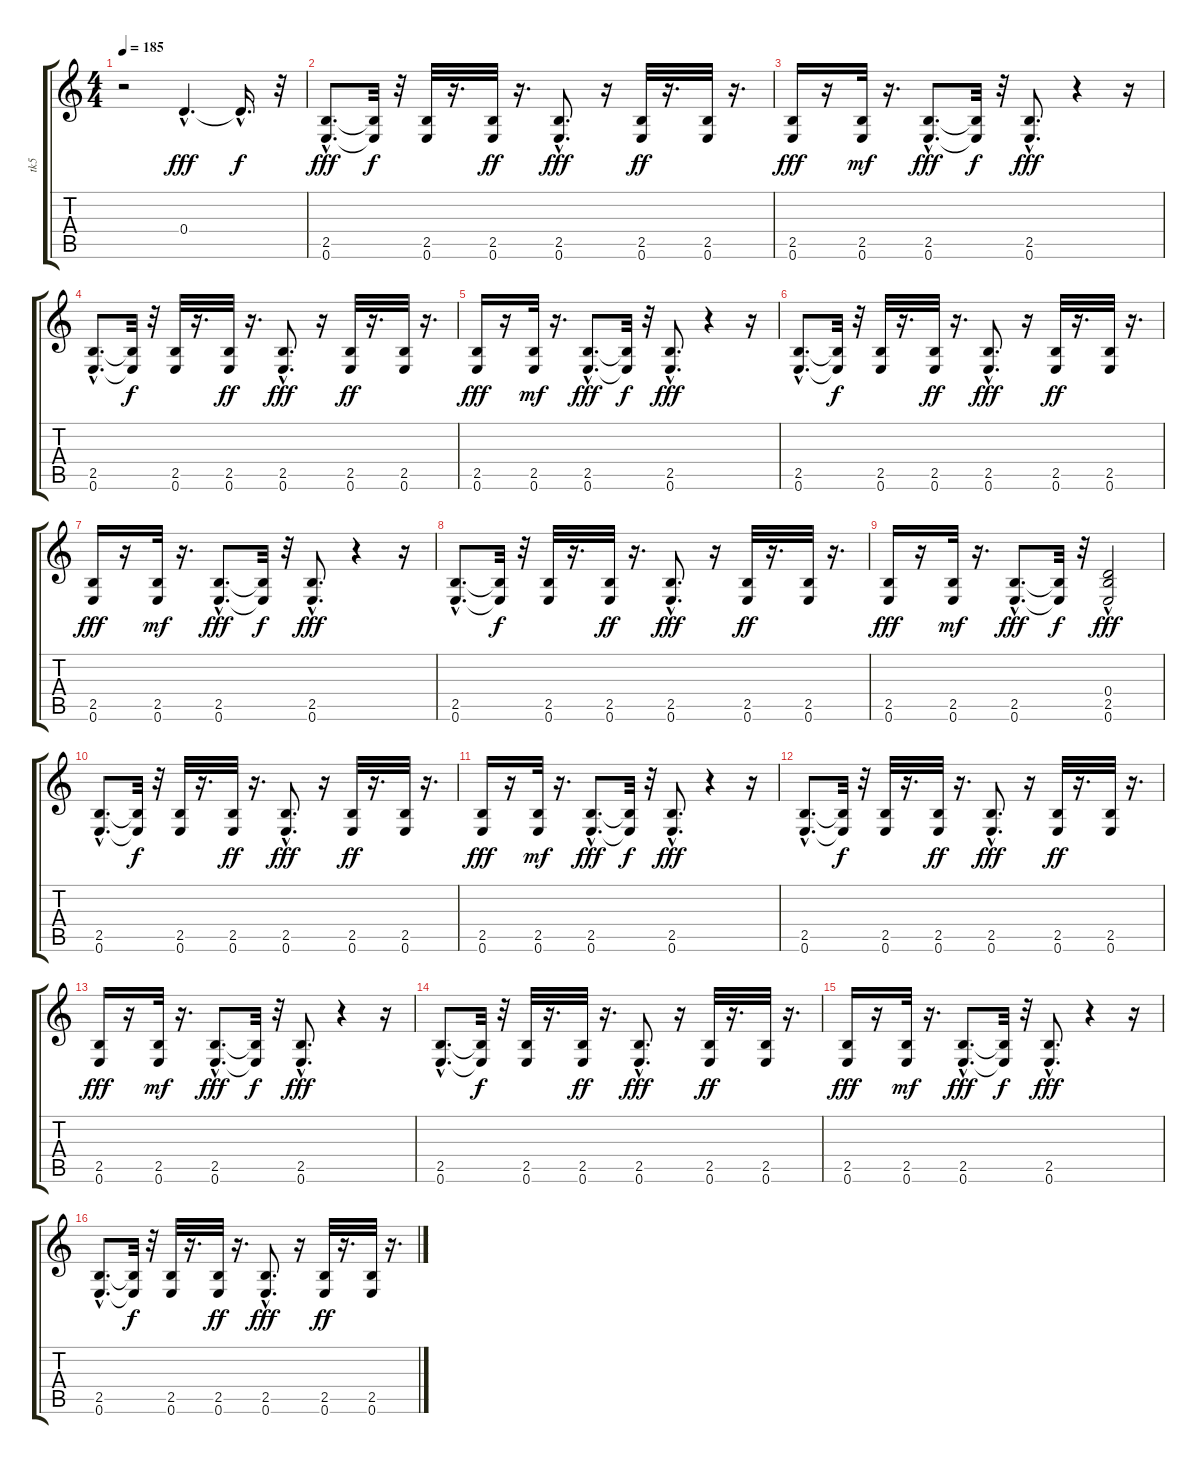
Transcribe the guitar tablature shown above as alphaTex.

\track ("tk5" "tk5") {instrument overdrivenguitar}
\staff {score tabs}
\tuning (E4 B3 G3 D3 A2 E2) {hide}
\ts (4 4)
\tempo 185
\clef g2
\ks c
r.2{dy fff} 0.4{hac}.4{d balance 16} 0.4{hac t}.16{d dy f} r.32 |
(2.5{hac} 0.6{hac}).8{d dy fff} (2.5{t} 0.6{t}).32{dy f} r.32 (2.5 0.6).32 r.16{d} (2.5 0.6).32{dy ff} r.16{d} (2.5{hac} 0.6{hac}).8{d dy fff} r.16 (2.5 0.6).32{dy ff} r.16{d} (2.5 0.6).32 r.16{d} |
(2.5 0.6).16{dy fff} r.16 (2.5 0.6).32{dy mf} r.16{d} (2.5{hac} 0.6{hac}).8{d dy fff} (2.5{t} 0.6{t}).32{dy f} r.32 (2.5 0.6{hac}).8{d dy fff} r.4 r.16 |
(2.5{hac} 0.6{hac}).8{d} (2.5{t} 0.6{t}).32{dy f} r.32 (2.5 0.6).32 r.16{d} (2.5 0.6).32{dy ff} r.16{d} (2.5{hac} 0.6{hac}).8{d dy fff} r.16 (2.5 0.6).32{dy ff} r.16{d} (2.5 0.6).32 r.16{d} |
(2.5 0.6).16{dy fff} r.16 (2.5 0.6).32{dy mf} r.16{d} (2.5{hac} 0.6{hac}).8{d dy fff} (2.5{t} 0.6{t}).32{dy f} r.32 (2.5 0.6{hac}).8{d dy fff} r.4 r.16 |
(2.5{hac} 0.6{hac}).8{d} (2.5{t} 0.6{t}).32{dy f} r.32 (2.5 0.6).32 r.16{d} (2.5 0.6).32{dy ff} r.16{d} (2.5{hac} 0.6{hac}).8{d dy fff} r.16 (2.5 0.6).32{dy ff} r.16{d} (2.5 0.6).32 r.16{d} |
(2.5 0.6).16{dy fff} r.16 (2.5 0.6).32{dy mf} r.16{d} (2.5{hac} 0.6{hac}).8{d dy fff} (2.5{t} 0.6{t}).32{dy f} r.32 (2.5 0.6{hac}).8{d dy fff} r.4 r.16 |
(2.5{hac} 0.6{hac}).8{d} (2.5{t} 0.6{t}).32{dy f} r.32 (2.5 0.6).32 r.16{d} (2.5 0.6).32{dy ff} r.16{d} (2.5{hac} 0.6{hac}).8{d dy fff} r.16 (2.5 0.6).32{dy ff} r.16{d} (2.5 0.6).32 r.16{d} |
(2.5 0.6).16{dy fff} r.16 (2.5 0.6).32{dy mf} r.16{d} (2.5{hac} 0.6{hac}).8{d dy fff} (2.5{t} 0.6{t}).32{dy f} r.32 (0.4 2.5 0.6{hac}).2{dy fff} |
(2.5{hac} 0.6{hac}).8{d} (2.5{t} 0.6{t}).32{dy f} r.32 (2.5 0.6).32 r.16{d} (2.5 0.6).32{dy ff} r.16{d} (2.5{hac} 0.6{hac}).8{d dy fff} r.16 (2.5 0.6).32{dy ff} r.16{d} (2.5 0.6).32 r.16{d} |
(2.5 0.6).16{dy fff} r.16 (2.5 0.6).32{dy mf} r.16{d} (2.5{hac} 0.6{hac}).8{d dy fff} (2.5{t} 0.6{t}).32{dy f} r.32 (2.5 0.6{hac}).8{d dy fff} r.4 r.16 |
(2.5{hac} 0.6{hac}).8{d} (2.5{t} 0.6{t}).32{dy f} r.32 (2.5 0.6).32 r.16{d} (2.5 0.6).32{dy ff} r.16{d} (2.5{hac} 0.6{hac}).8{d dy fff} r.16 (2.5 0.6).32{dy ff} r.16{d} (2.5 0.6).32 r.16{d} |
(2.5 0.6).16{dy fff} r.16 (2.5 0.6).32{dy mf} r.16{d} (2.5{hac} 0.6{hac}).8{d dy fff} (2.5{t} 0.6{t}).32{dy f} r.32 (2.5 0.6{hac}).8{d dy fff} r.4 r.16 |
(2.5{hac} 0.6{hac}).8{d} (2.5{t} 0.6{t}).32{dy f} r.32 (2.5 0.6).32 r.16{d} (2.5 0.6).32{dy ff} r.16{d} (2.5{hac} 0.6{hac}).8{d dy fff} r.16 (2.5 0.6).32{dy ff} r.16{d} (2.5 0.6).32 r.16{d} |
(2.5 0.6).16{dy fff} r.16 (2.5 0.6).32{dy mf} r.16{d} (2.5{hac} 0.6{hac}).8{d dy fff} (2.5{t} 0.6{t}).32{dy f} r.32 (2.5 0.6{hac}).8{d dy fff} r.4 r.16 |
(2.5{hac} 0.6{hac}).8{d} (2.5{t} 0.6{t}).32{dy f} r.32 (2.5 0.6).32 r.16{d} (2.5 0.6).32{dy ff} r.16{d} (2.5{hac} 0.6{hac}).8{d dy fff} r.16 (2.5 0.6).32{dy ff} r.16{d} (2.5 0.6).32 r.16{d}
